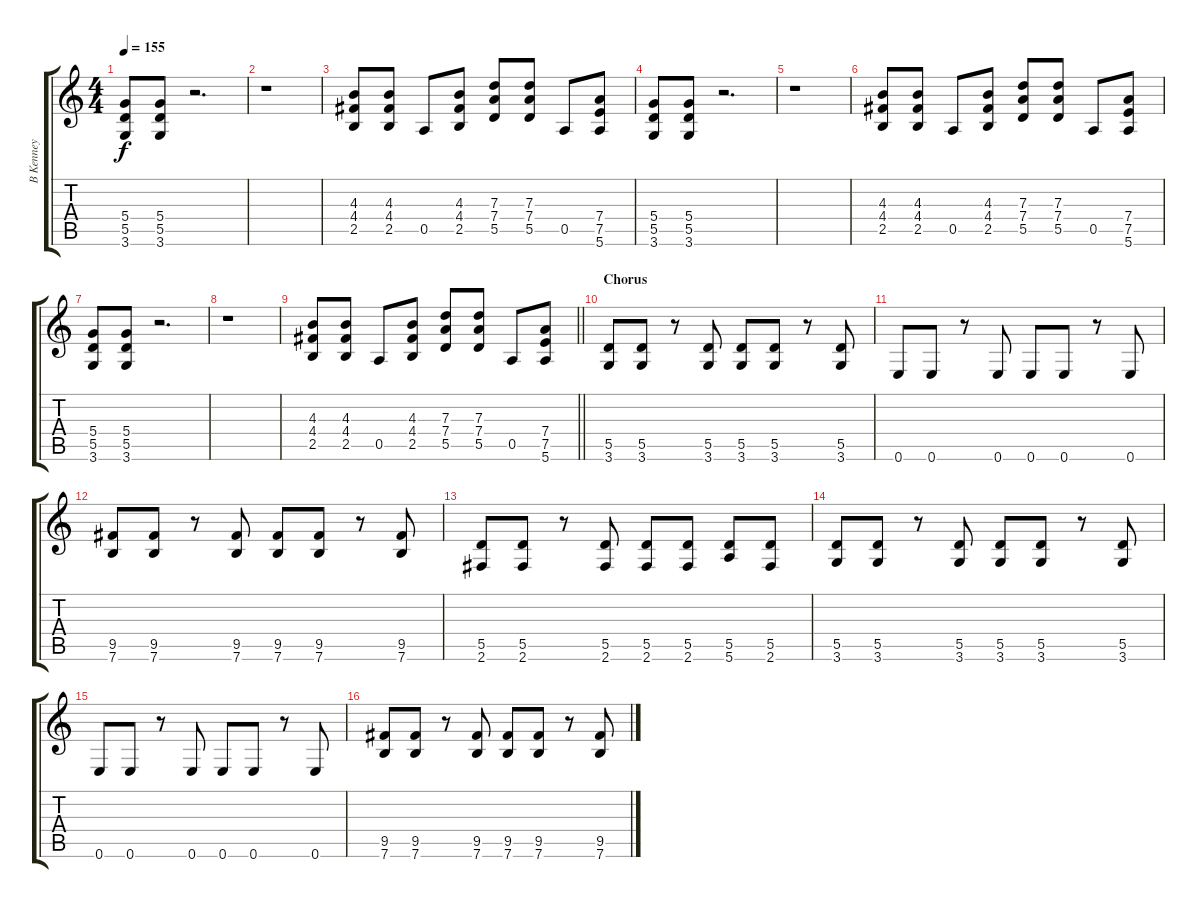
\track ("B Kenney" "B Kenney") {instrument distortionguitar}
\staff {score tabs}
\tuning (E4 B3 G3 D3 A2 E2) {hide}
\ts (4 4)
\tempo 155
\clef g2
\ks c
(5.4 5.5 3.6).8{dy f} (5.4 5.5 3.6).8 r.2{d} |
r.1 |
(4.3 4.4 2.5).8 (4.3 4.4 2.5).8 0.5.8 (4.3 4.4 2.5).8 (7.3 7.4 5.5).8 (7.3 7.4 5.5).8 0.5.8 (7.4 7.5 5.6).8 |
(5.4 5.5 3.6).8 (5.4 5.5 3.6).8 r.2{d} |
r.1 |
(4.3 4.4 2.5).8 (4.3 4.4 2.5).8 0.5.8 (4.3 4.4 2.5).8 (7.3 7.4 5.5).8 (7.3 7.4 5.5).8 0.5.8 (7.4 7.5 5.6).8 |
(5.4 5.5 3.6).8 (5.4 5.5 3.6).8 r.2{d} |
r.1 |
\barLineRight lightlight
(4.3 4.4 2.5).8 (4.3 4.4 2.5).8 0.5.8 (4.3 4.4 2.5).8 (7.3 7.4 5.5).8 (7.3 7.4 5.5).8 0.5.8 (7.4 7.5 5.6).8 |
\section ("" "Chorus")
(5.5 3.6).8 (5.5 3.6).8 r.8 (5.5 3.6).8 (5.5 3.6).8 (5.5 3.6).8 r.8 (5.5 3.6).8 |
0.6.8 0.6.8 r.8 0.6.8 0.6.8 0.6.8 r.8 0.6.8 |
(9.5 7.6).8 (9.5 7.6).8 r.8 (9.5 7.6).8 (9.5 7.6).8 (9.5 7.6).8 r.8 (9.5 7.6).8 |
(5.5 2.6).8 (5.5 2.6).8 r.8 (5.5 2.6).8 (5.5 2.6).8 (5.5 2.6).8 (5.5 5.6).8 (5.5 2.6).8 |
(5.5 3.6).8 (5.5 3.6).8 r.8 (5.5 3.6).8 (5.5 3.6).8 (5.5 3.6).8 r.8 (5.5 3.6).8 |
0.6.8 0.6.8 r.8 0.6.8 0.6.8 0.6.8 r.8 0.6.8 |
(9.5 7.6).8 (9.5 7.6).8 r.8 (9.5 7.6).8 (9.5 7.6).8 (9.5 7.6).8 r.8 (9.5 7.6).8
